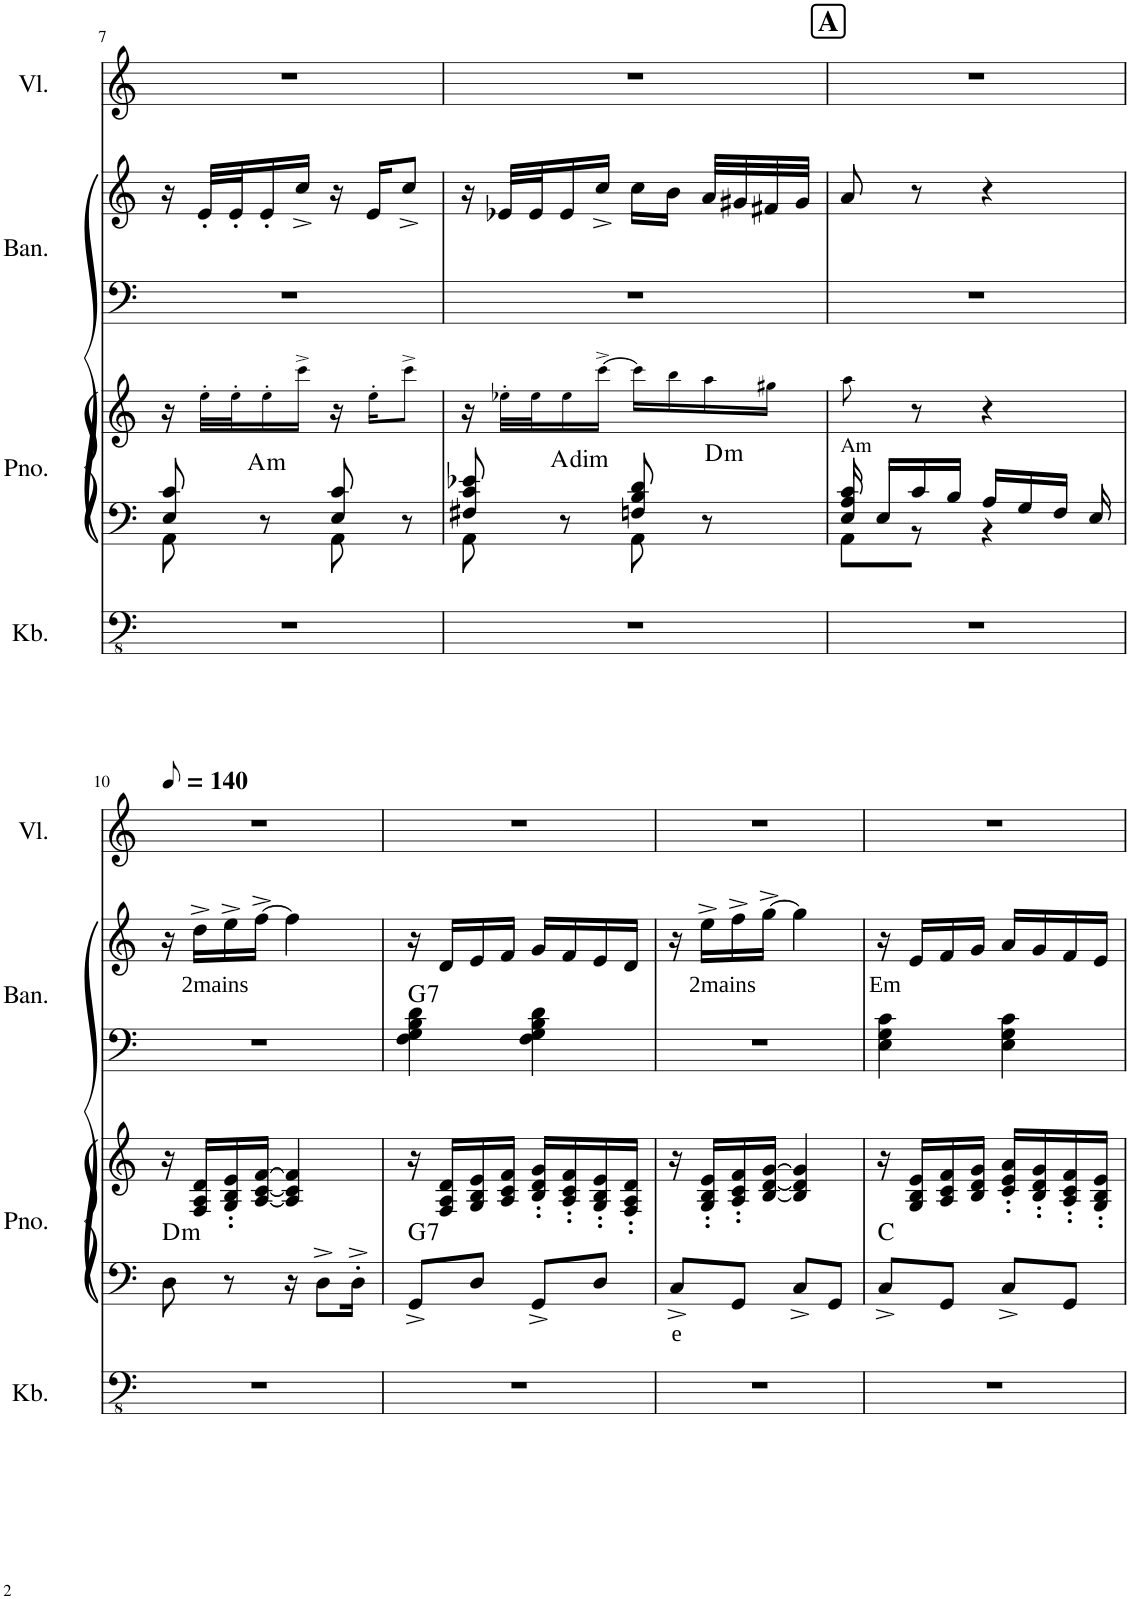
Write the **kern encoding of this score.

**kern	**kern	**text	**harte	**kern	**kern	**harte	**kern	**text	**kern
*part6	*part5	*part5	*part5	*part4	*part3	*part3	*part2	*part2	*part1
*staff6	*staff5	*staff5	*	*staff4	*staff3	*	*staff2	*staff2	*staff1
*I"Kontrabass	*I"Piano	*	*	*I"Piano	*I"Bandoneon	*	*I"Bandoneon	*	*I"Violine
*I'Kb.	*I'Pno.	*	*	*I'Pno.	*I'Ban.	*	*I'Ban.	*	*I'Vl.
!!LO:PB:g=z
*clefFv4	*clefF4	*	*	*clefG2	*clefF4	*	*clefG2	*	*clefG2
*Trd7c12	*	*	*	*	*	*	*	*	*
*k[]	*k[]	*	*	*k[]	*k[]	*	*k[]	*	*k[]
*M4/8	*M4/8	*	*	*M4/8	*M4/8	*	*M4/8	*	*M4/8
=7	=7	=7	=7	=7	=7	=7	=7	=7	=7
*	*^	*	*	*	*	*	*	*	*
2r	8E/ 8c/	8AA\	.	.	16r	2r	.	16r	.	2r
.	.	.	.	.	32ee'\LLL	.	.	32e'/LLL	.	.
.	.	.	.	.	32ee'\J	.	.	32e'/J	.	.
!	!	!	!	!LO:H:kt=m	!	!	!	!	!	!
.	8r	8ryy	.	A:min	16ee'\	.	.	16e'/	.	.
.	.	.	.	.	16ccc^\JJ	.	.	16cc^/JJ	.	.
.	8E/ 8c/	8AA\	.	.	16r	.	.	16r	.	.
.	.	.	.	.	16ee'\KL	.	.	16e/KL	.	.
.	8r	8ryy	.	.	8ccc^\J	.	.	8cc^/J	.	.
=8	=8	=8	=8	=8	=8	=8	=8	=8	=8	=8
2r	8F#X/ 8c/ 8e-X/	8AA\	.	.	16r	2r	.	16r	.	2r
.	.	.	.	.	32ee-X'\LLL	.	.	32e-X/LLL	.	.
.	.	.	.	.	32ee-\J	.	.	32e-/J	.	.
!	!	!	!	!LO:H:kt=dim	!	!	!	!	!	!
.	8r	8ryy	.	A:dim	16ee-\	.	.	16e-/	.	.
.	.	.	.	.	16ccc^\JJ	.	.	16cc^/JJ	.	.
.	8Fn/ 8B/ 8d/	8AA\	.	.	16ccc\LL	.	.	16cc\LL	.	.
.	.	.	.	.	16bb\	.	.	16b\JJ	.	.
!	!	!	!	!LO:H:kt=m	!	!	!	!	!	!
.	8r	8ryy	.	D:min	16aa\	.	.	32a/LLL	.	.
.	.	.	.	.	.	.	.	32g#X/	.	.
.	.	.	.	.	16gg#X\JJ	.	.	32f#X/	.	.
.	.	.	.	.	.	.	.	32g#/JJJ	.	.
!!LO:REH:place=s1:a:B:cj:fs=14:t=A
=9	=9	=9	=9	=9	=9	=9	=9	=9	=9	=9
!	!LO:TX:a:t=Am	!	!	!	!	!	!	!	!	!
2r	16E/ 16A/ 16c/	8AA\L	.	.	8aa\	2r	.	8a/	.	2r
.	16E/LL	.	.	.	.	.	.	.	.	.
.	16c/	8r	.	.	8r	.	.	8r	.	.
.	16B/JJ	.	.	.	.	.	.	.	.	.
.	16A/LL	4r	.	.	4r	.	.	4r	.	.
.	16G/	.	.	.	.	.	.	.	.	.
.	16F/JJ	.	.	.	.	.	.	.	.	.
.	16E/	.	.	.	.	.	.	.	.	.
*	*v	*v	*	*	*	*	*	*	*	*
!!LO:LB:g=z
=10	=10	=10	=10	=10	=10	=10	=10	=10	=10
*	*	*	*	*	*	*	*	*	*MM70
!	!	!	!LO:H:kt=m	!	!	!	!	!	!
2r	8D\	.	D:min	16r	2r	.	16r	.	2r
!	!	!	!	!	!	!	!	!LO:LY:b	!
.	.	.	.	16F/ 16A/ 16d/LL	.	.	16dd^\LL	2mains	.
.	8r	.	.	16G/' 16B/' 16e/'	.	.	16ee^\	.	.
.	.	.	.	[16A/ [16c/ [16f/JJ	.	.	[16ff^\JJ	.	.
.	16r	.	.	4A/] 4c/] 4f/]	.	.	4ff\]	.	.
.	8D^\L	.	.	.	.	.	.	.	.
.	16D'^\Jk	.	.	.	.	.	.	.	.
=11	=11	=11	=11	=11	=11	=11	=11	=11	=11
!	!	!	!LO:H:kt=7	!	!	!LO:H:kt=7	!	!	!
2r	8GG^/L	.	G:7	16r	4F\ 4G\ 4B\ 4d\	G:7	16r	.	2r
.	.	.	.	16F/ 16A/ 16d/LL	.	.	16d/LL	.	.
.	8D/J	.	.	16G/ 16B/ 16e/	.	.	16e/	.	.
.	.	.	.	16A/ 16c/ 16f/JJ	.	.	16f/JJ	.	.
.	8GG^/L	.	.	16B/' 16d/' 16g/'LL	4F\ 4G\ 4B\ 4d\	.	16g/LL	.	.
.	.	.	.	16A/' 16c/' 16f/'	.	.	16f/	.	.
.	8D/J	.	.	16G/' 16B/' 16e/'	.	.	16e/	.	.
.	.	.	.	16F/' 16A/' 16d/'JJ	.	.	16d/JJ	.	.
=12	=12	=12	=12	=12	=12	=12	=12	=12	=12
!	!	!LO:LY:b	!	!	!	!	!	!	!
2r	8C^/L	e	.	16r	2r	.	16r	.	2r
!	!	!	!	!	!	!	!	!LO:LY:b	!
.	.	.	.	16G/' 16B/' 16e/'LL	.	.	16ee^\LL	2mains	.
.	8GG/J	.	.	16A/' 16c/' 16f/'	.	.	16ff^\	.	.
.	.	.	.	[16B/ [16d/ [16g/JJ	.	.	[16gg^\JJ	.	.
.	8C^/L	.	.	4B/] 4d/] 4g/]	.	.	4gg\]	.	.
.	8GG/J	.	.	.	.	.	.	.	.
=13	=13	=13	=13	=13	=13	=13	=13	=13	=13
!	!	!	!	!	!	!	!	!LO:LY:b	!
2r	8C^/L	.	C:maj	16r	4E\ 4G\ 4c\	.	16r	Em	2r
.	.	.	.	16G/ 16B/ 16e/LL	.	.	16e/LL	.	.
.	8GG/J	.	.	16A/ 16c/ 16f/	.	.	16f/	.	.
.	.	.	.	16B/ 16d/ 16g/JJ	.	.	16g/JJ	.	.
.	8C^/L	.	.	16c/' 16e/' 16a/'LL	4E\ 4G\ 4c\	.	16a/LL	.	.
.	.	.	.	16B/' 16d/' 16g/'	.	.	16g/	.	.
.	8GG/J	.	.	16A/' 16c/' 16f/'	.	.	16f/	.	.
.	.	.	.	16G/' 16B/' 16e/'JJ	.	.	16e/JJ	.	.
=	=	=	=	=	=	=	=	=	=
*-	*-	*-	*-	*-	*-	*-	*-	*-	*-
